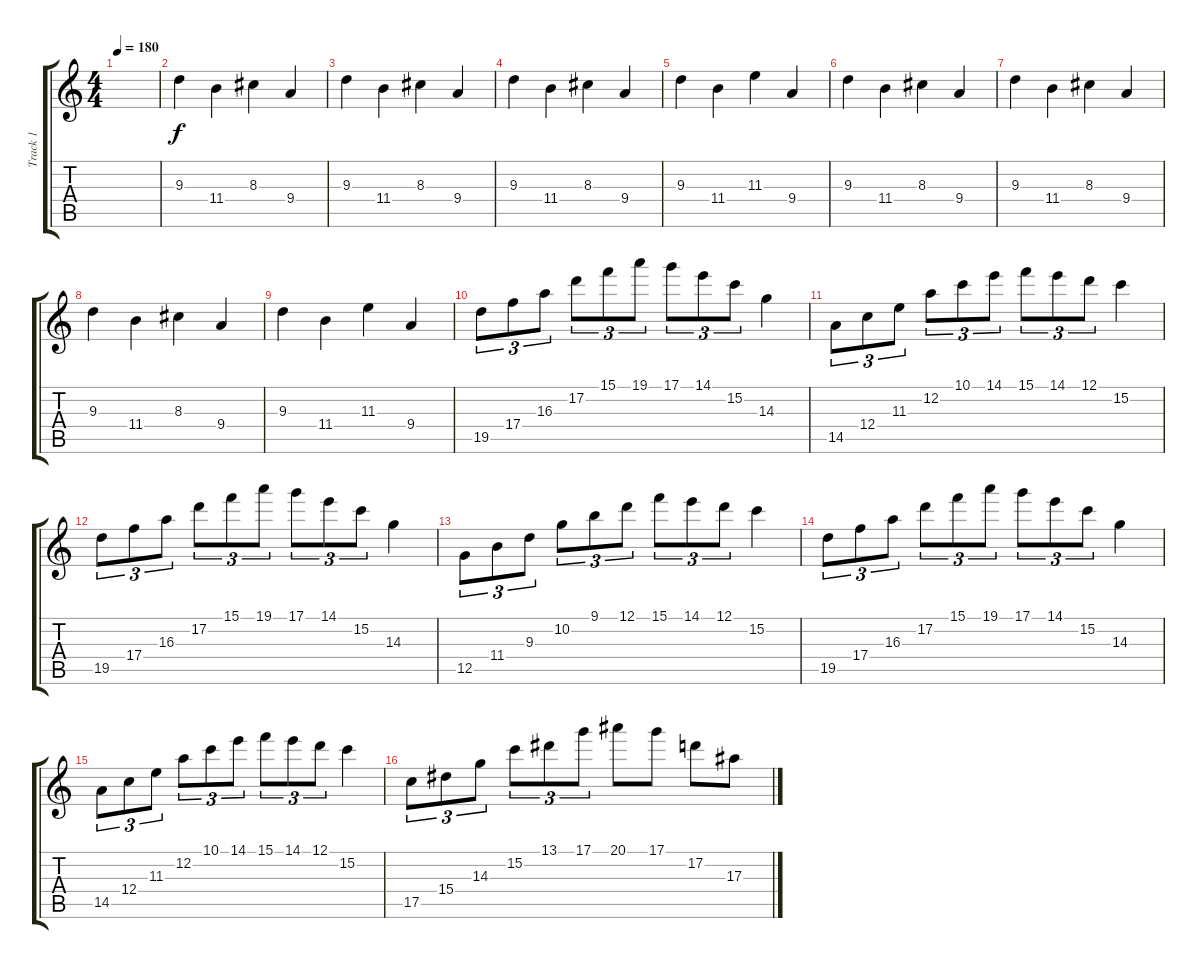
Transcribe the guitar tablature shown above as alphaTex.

\track ("Track 1" "Track 1") {instrument distortionguitar}
\staff {score tabs}
\tuning (D4 A3 F3 C3 G2 D2) {hide}
\ts (4 4)
\tempo 180
\clef g2
\ks c
|
9.3.4 11.4.4 8.3.4 9.4.4 |
9.3.4 11.4.4 8.3.4 9.4.4 |
9.3.4 11.4.4 8.3.4 9.4.4 |
9.3.4 11.4.4 11.3.4 9.4.4 |
9.3.4 11.4.4 8.3.4 9.4.4 |
9.3.4 11.4.4 8.3.4 9.4.4 |
9.3.4 11.4.4 8.3.4 9.4.4 |
9.3.4 11.4.4 11.3.4 9.4.4 |
19.5.8{tu (3 2)} 17.4.8{tu (3 2)} 16.3.8{tu (3 2)} 17.2.8{tu (3 2)} 15.1.8{tu (3 2)} 19.1.8{tu (3 2)} 17.1.8{tu (3 2)} 14.1.8{tu (3 2)} 15.2.8{tu (3 2)} 14.3.4 |
14.5.8{tu (3 2)} 12.4.8{tu (3 2)} 11.3.8{tu (3 2)} 12.2.8{tu (3 2)} 10.1.8{tu (3 2)} 14.1.8{tu (3 2)} 15.1.8{tu (3 2)} 14.1.8{tu (3 2)} 12.1.8{tu (3 2)} 15.2.4 |
19.5.8{tu (3 2)} 17.4.8{tu (3 2)} 16.3.8{tu (3 2)} 17.2.8{tu (3 2)} 15.1.8{tu (3 2)} 19.1.8{tu (3 2)} 17.1.8{tu (3 2)} 14.1.8{tu (3 2)} 15.2.8{tu (3 2)} 14.3.4 |
12.5.8{tu (3 2)} 11.4.8{tu (3 2)} 9.3.8{tu (3 2)} 10.2.8{tu (3 2)} 9.1.8{tu (3 2)} 12.1.8{tu (3 2)} 15.1.8{tu (3 2)} 14.1.8{tu (3 2)} 12.1.8{tu (3 2)} 15.2.4 |
19.5.8{tu (3 2)} 17.4.8{tu (3 2)} 16.3.8{tu (3 2)} 17.2.8{tu (3 2)} 15.1.8{tu (3 2)} 19.1.8{tu (3 2)} 17.1.8{tu (3 2)} 14.1.8{tu (3 2)} 15.2.8{tu (3 2)} 14.3.4 |
14.5.8{tu (3 2)} 12.4.8{tu (3 2)} 11.3.8{tu (3 2)} 12.2.8{tu (3 2)} 10.1.8{tu (3 2)} 14.1.8{tu (3 2)} 15.1.8{tu (3 2)} 14.1.8{tu (3 2)} 12.1.8{tu (3 2)} 15.2.4 |
17.5.8{tu (3 2)} 15.4.8{tu (3 2)} 14.3.8{tu (3 2)} 15.2.8{tu (3 2)} 13.1.8{tu (3 2)} 17.1.8{tu (3 2)} 20.1.8 17.1.8 17.2.8 17.3.8
